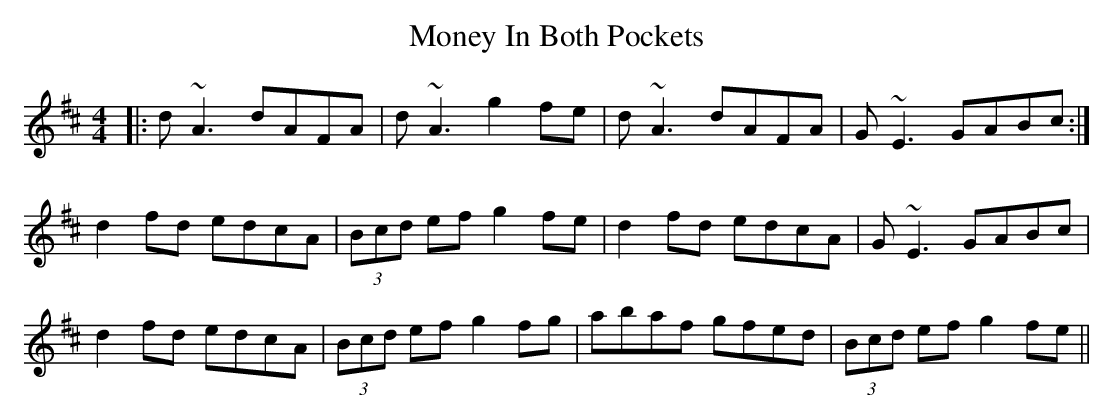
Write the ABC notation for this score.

X:1
T: Money In Both Pockets
M: 4/4
L: 1/8
K: Dmaj
|:d~A3 dAFA|d~A3 g2fe|d~A3 dAFA|G~E3 GABc:|
d2fd edcA|(3Bcd ef g2fe|d2fd edcA|G~E3 GABc|
d2fd edcA|(3Bcd ef g2fg|abaf gfed|(3Bcd ef g2fe||
